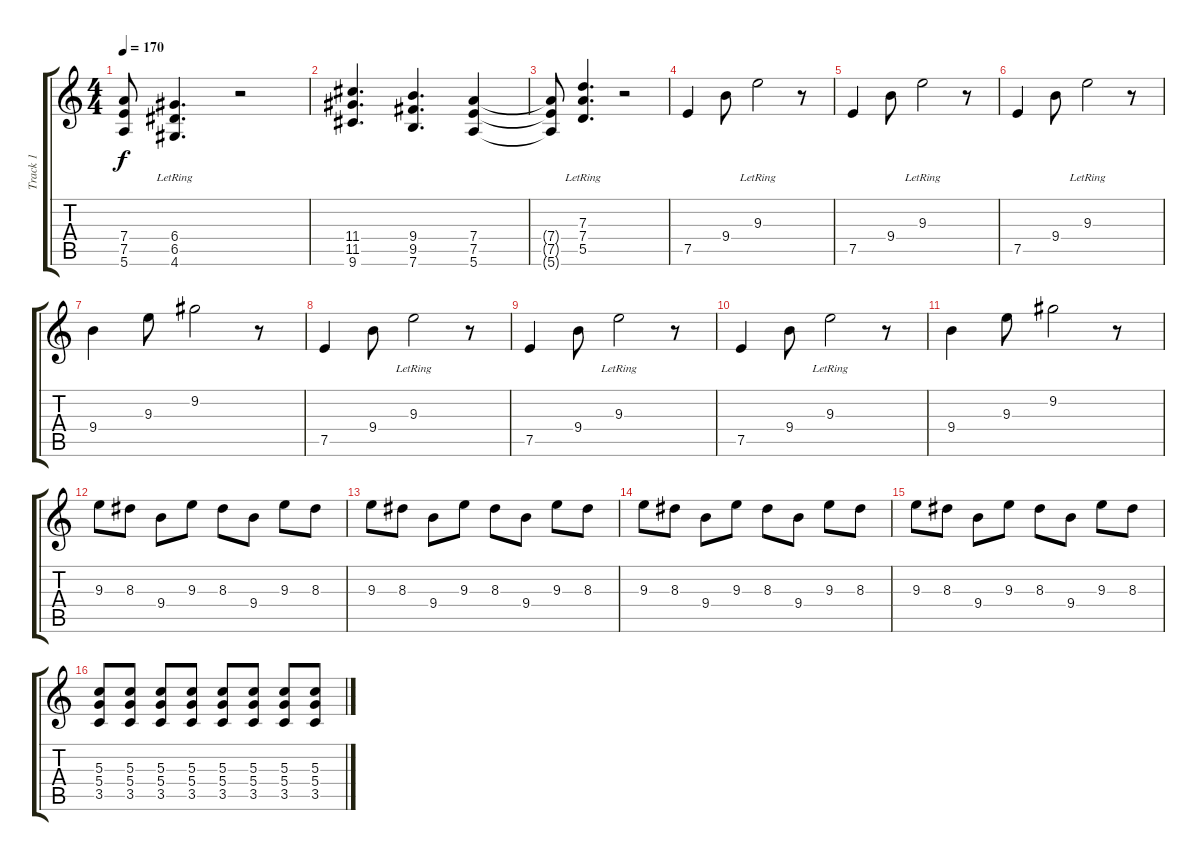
\track ("Track 1" "Track 1") {instrument overdrivenguitar}
\staff {score tabs}
\tuning (E4 B3 G3 D3 A2 E2) {hide}
\ts (4 4)
\tempo 170
\clef g2
\ks c
(7.4{t} 7.5{t} 5.6{t}).8{dy f} (6.4{lr} 6.5{lr} 4.6{lr}).4{d} r.2 |
(11.4 11.5 9.6).4{d} (9.4 9.5 7.6).4{d} (7.4 7.5 5.6).4 |
(7.4{t} 7.5{t} 5.6{t}).8 (7.3 7.4{lr} 5.5{lr}).4{d} r.2 |
7.5.4 9.4.8 9.3{lr}.2 r.8 |
7.5.4 9.4.8 9.3{lr}.2 r.8 |
7.5.4 9.4.8 9.3{lr}.2 r.8 |
9.4.4 9.3.8 9.2.2 r.8 |
7.5.4 9.4.8 9.3{lr}.2 r.8 |
7.5.4 9.4.8 9.3{lr}.2 r.8 |
7.5.4 9.4.8 9.3{lr}.2 r.8 |
9.4.4 9.3.8 9.2.2 r.8 |
9.3.8 8.3.8 9.4.8 9.3.8 8.3.8 9.4.8 9.3.8 8.3.8 |
9.3.8 8.3.8 9.4.8 9.3.8 8.3.8 9.4.8 9.3.8 8.3.8 |
9.3.8 8.3.8 9.4.8 9.3.8 8.3.8 9.4.8 9.3.8 8.3.8 |
9.3.8 8.3.8 9.4.8 9.3.8 8.3.8 9.4.8 9.3.8 8.3.8 |
(5.3 5.4 3.5).8 (5.3 5.4 3.5).8 (5.3 5.4 3.5).8 (5.3 5.4 3.5).8 (5.3 5.4 3.5).8 (5.3 5.4 3.5).8 (5.3 5.4 3.5).8 (5.3 5.4 3.5).8
